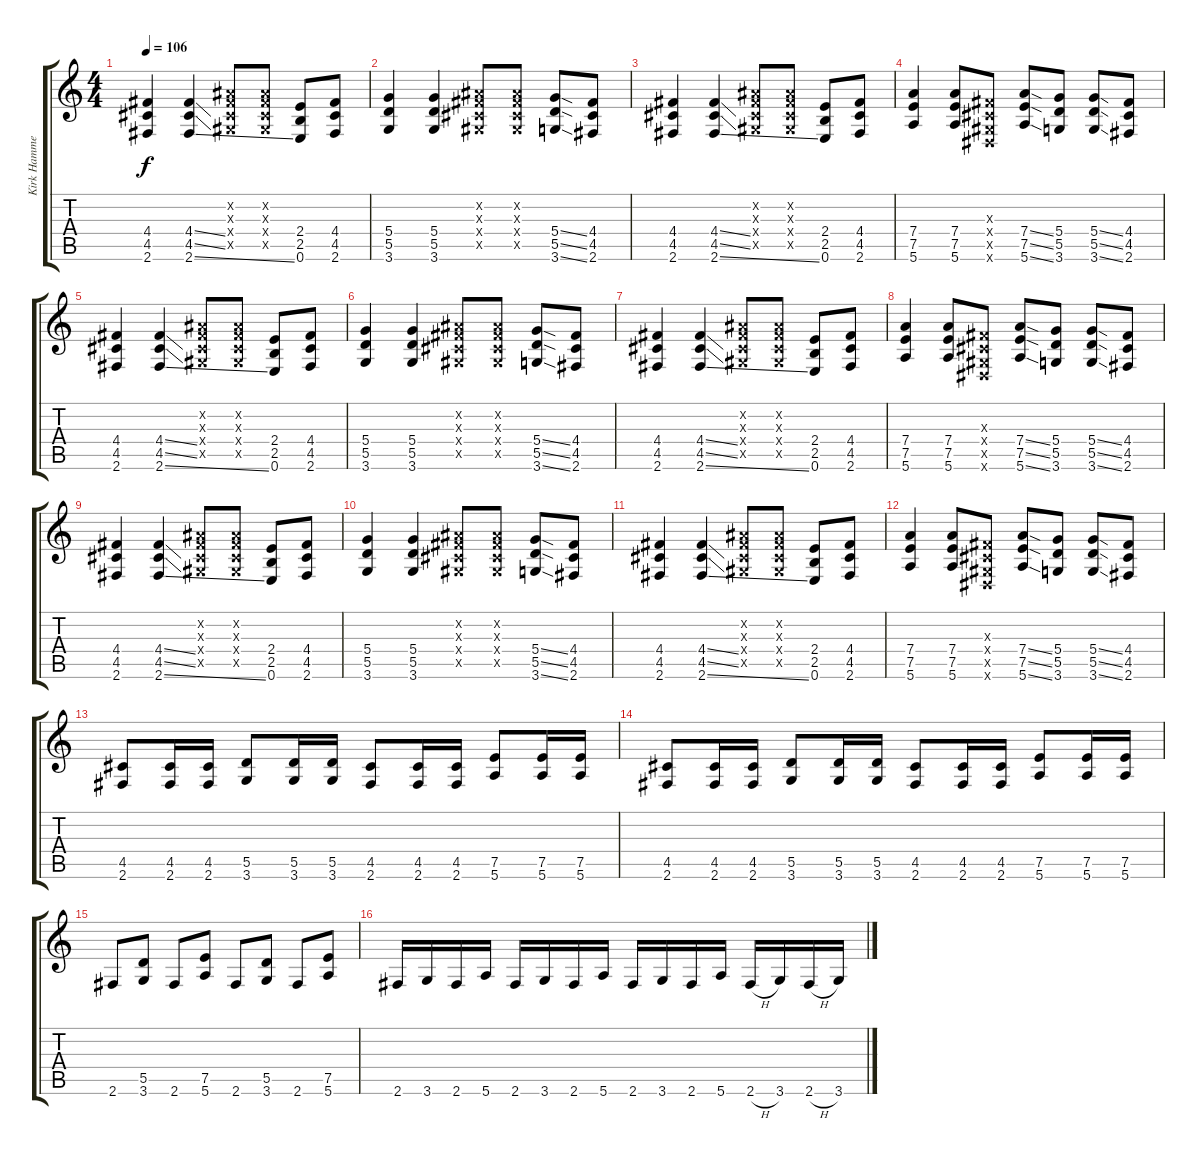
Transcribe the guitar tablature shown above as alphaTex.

\track ("Kirk Hammett" "Kirk Hamme") {instrument distortionguitar}
\staff {score tabs}
\tuning (E4 B3 G3 D3 A2 E2) {hide}
\ts (4 4)
\tempo 106
\clef g2
\ks c
(4.4 4.5 2.6).4{dy f} (4.4{ss} 4.5{ss} 2.6{ss}).4 (-1.2{x} -1.3{x} -1.4{x} -1.5{x}).8 (-1.2{x} -1.3{x} -1.4{x} -1.5{x}).8 (2.4 2.5 0.6).8 (4.4 4.5 2.6).8 |
(5.4 5.5 3.6).4 (5.4 5.5 3.6).4 (-1.2{x} -1.3{x} -1.4{x} -1.5{x}).8 (-1.2{x} -1.3{x} -1.4{x} -1.5{x}).8 (5.4{ss} 5.5{ss} 3.6{ss}).8 (4.4 4.5 2.6).8 |
(4.4 4.5 2.6).4 (4.4{ss} 4.5{ss} 2.6{ss}).4 (-1.2{x} -1.3{x} -1.4{x} -1.5{x}).8 (-1.2{x} -1.3{x} -1.4{x} -1.5{x}).8 (2.4 2.5 0.6).8 (4.4 4.5 2.6).8 |
(7.4 7.5 5.6).4 (7.4 7.5 5.6).8 (-1.3{x} -1.4{x} -1.5{x} -1.6{x}).8 (7.4{ss} 7.5{ss} 5.6{ss}).8 (5.4 5.5 3.6).8 (5.4{ss} 5.5{ss} 3.6{ss}).8 (4.4 4.5 2.6).8 |
(4.4 4.5 2.6).4 (4.4{ss} 4.5{ss} 2.6{ss}).4 (-1.2{x} -1.3{x} -1.4{x} -1.5{x}).8 (-1.2{x} -1.3{x} -1.4{x} -1.5{x}).8 (2.4 2.5 0.6).8 (4.4 4.5 2.6).8 |
(5.4 5.5 3.6).4 (5.4 5.5 3.6).4 (-1.2{x} -1.3{x} -1.4{x} -1.5{x}).8 (-1.2{x} -1.3{x} -1.4{x} -1.5{x}).8 (5.4{ss} 5.5{ss} 3.6{ss}).8 (4.4 4.5 2.6).8 |
(4.4 4.5 2.6).4 (4.4{ss} 4.5{ss} 2.6{ss}).4 (-1.2{x} -1.3{x} -1.4{x} -1.5{x}).8 (-1.2{x} -1.3{x} -1.4{x} -1.5{x}).8 (2.4 2.5 0.6).8 (4.4 4.5 2.6).8 |
(7.4 7.5 5.6).4 (7.4 7.5 5.6).8 (-1.3{x} -1.4{x} -1.5{x} -1.6{x}).8 (7.4{ss} 7.5{ss} 5.6{ss}).8 (5.4 5.5 3.6).8 (5.4{ss} 5.5{ss} 3.6{ss}).8 (4.4 4.5 2.6).8 |
(4.4 4.5 2.6).4 (4.4{ss} 4.5{ss} 2.6{ss}).4 (-1.2{x} -1.3{x} -1.4{x} -1.5{x}).8 (-1.2{x} -1.3{x} -1.4{x} -1.5{x}).8 (2.4 2.5 0.6).8 (4.4 4.5 2.6).8 |
(5.4 5.5 3.6).4 (5.4 5.5 3.6).4 (-1.2{x} -1.3{x} -1.4{x} -1.5{x}).8 (-1.2{x} -1.3{x} -1.4{x} -1.5{x}).8 (5.4{ss} 5.5{ss} 3.6{ss}).8 (4.4 4.5 2.6).8 |
(4.4 4.5 2.6).4 (4.4{ss} 4.5{ss} 2.6{ss}).4 (-1.2{x} -1.3{x} -1.4{x} -1.5{x}).8 (-1.2{x} -1.3{x} -1.4{x} -1.5{x}).8 (2.4 2.5 0.6).8 (4.4 4.5 2.6).8 |
(7.4 7.5 5.6).4 (7.4 7.5 5.6).8 (-1.3{x} -1.4{x} -1.5{x} -1.6{x}).8 (7.4{ss} 7.5{ss} 5.6{ss}).8 (5.4 5.5 3.6).8 (5.4{ss} 5.5{ss} 3.6{ss}).8 (4.4 4.5 2.6).8 |
(4.5 2.6).8 (4.5 2.6).16 (4.5 2.6).16 (5.5 3.6).8 (5.5 3.6).16 (5.5 3.6).16 (4.5 2.6).8 (4.5 2.6).16 (4.5 2.6).16 (7.5 5.6).8 (7.5 5.6).16 (7.5 5.6).16 |
(4.5 2.6).8 (4.5 2.6).16 (4.5 2.6).16 (5.5 3.6).8 (5.5 3.6).16 (5.5 3.6).16 (4.5 2.6).8 (4.5 2.6).16 (4.5 2.6).16 (7.5 5.6).8 (7.5 5.6).16 (7.5 5.6).16 |
2.6.8 (5.5 3.6).8 2.6.8 (7.5 5.6).8 2.6.8 (5.5 3.6).8 2.6.8 (7.5 5.6).8 |
2.6.16 3.6.16 2.6.16 5.6.16 2.6.16 3.6.16 2.6.16 5.6.16 2.6.16 3.6.16 2.6.16 5.6.16 2.6{h}.16 3.6.16 2.6{h}.16 3.6.16
